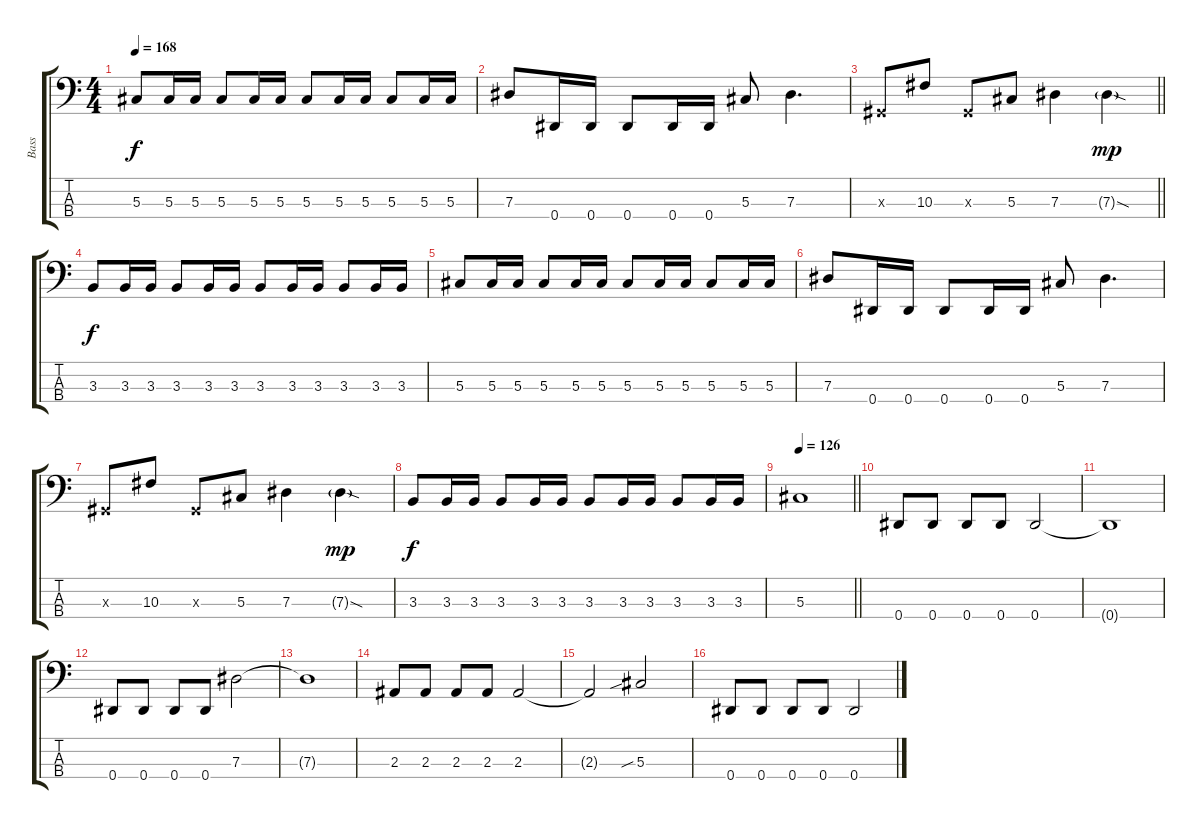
\track ("Bass" "Bass") {instrument electricbassfinger}
\staff {score tabs}
\tuning (Gb2 Db2 Ab1 Eb1) {hide}
\ts (4 4)
\tempo 168
\clef f4
\ks c
5.3.8{dy f} 5.3.16 5.3.16 5.3.8 5.3.16 5.3.16 5.3.8 5.3.16 5.3.16 5.3.8 5.3.16 5.3.16 |
7.3.8 0.4.16 0.4.16 0.4.8 0.4.16 0.4.16 5.3.8 7.3.4{d} |
\barLineRight lightlight
0.3{x}.8 10.3.8 0.3{x}.8 5.3.8 7.3.4 7.3{sod g}.4{dy mp} |
3.3.8{dy f} 3.3.16 3.3.16 3.3.8 3.3.16 3.3.16 3.3.8 3.3.16 3.3.16 3.3.8 3.3.16 3.3.16 |
5.3.8 5.3.16 5.3.16 5.3.8 5.3.16 5.3.16 5.3.8 5.3.16 5.3.16 5.3.8 5.3.16 5.3.16 |
7.3.8 0.4.16 0.4.16 0.4.8 0.4.16 0.4.16 5.3.8 7.3.4{d} |
0.3{x}.8 10.3.8 0.3{x}.8 5.3.8 7.3.4 7.3{sod g}.4{dy mp} |
3.3.8{dy f} 3.3.16 3.3.16 3.3.8 3.3.16 3.3.16 3.3.8 3.3.16 3.3.16 3.3.8 3.3.16 3.3.16 |
\tempo 126
\barLineRight lightlight
5.3.1 |
0.4.8 0.4.8 0.4.8 0.4.8 0.4.2 |
0.4{t}.1 |
0.4.8 0.4.8 0.4.8 0.4.8 7.3.2 |
7.3{t}.1 |
2.3.8 2.3.8 2.3.8 2.3.8 2.3.2 |
2.3{t}.2 5.3{sib}.2 |
0.4.8 0.4.8 0.4.8 0.4.8 0.4.2
